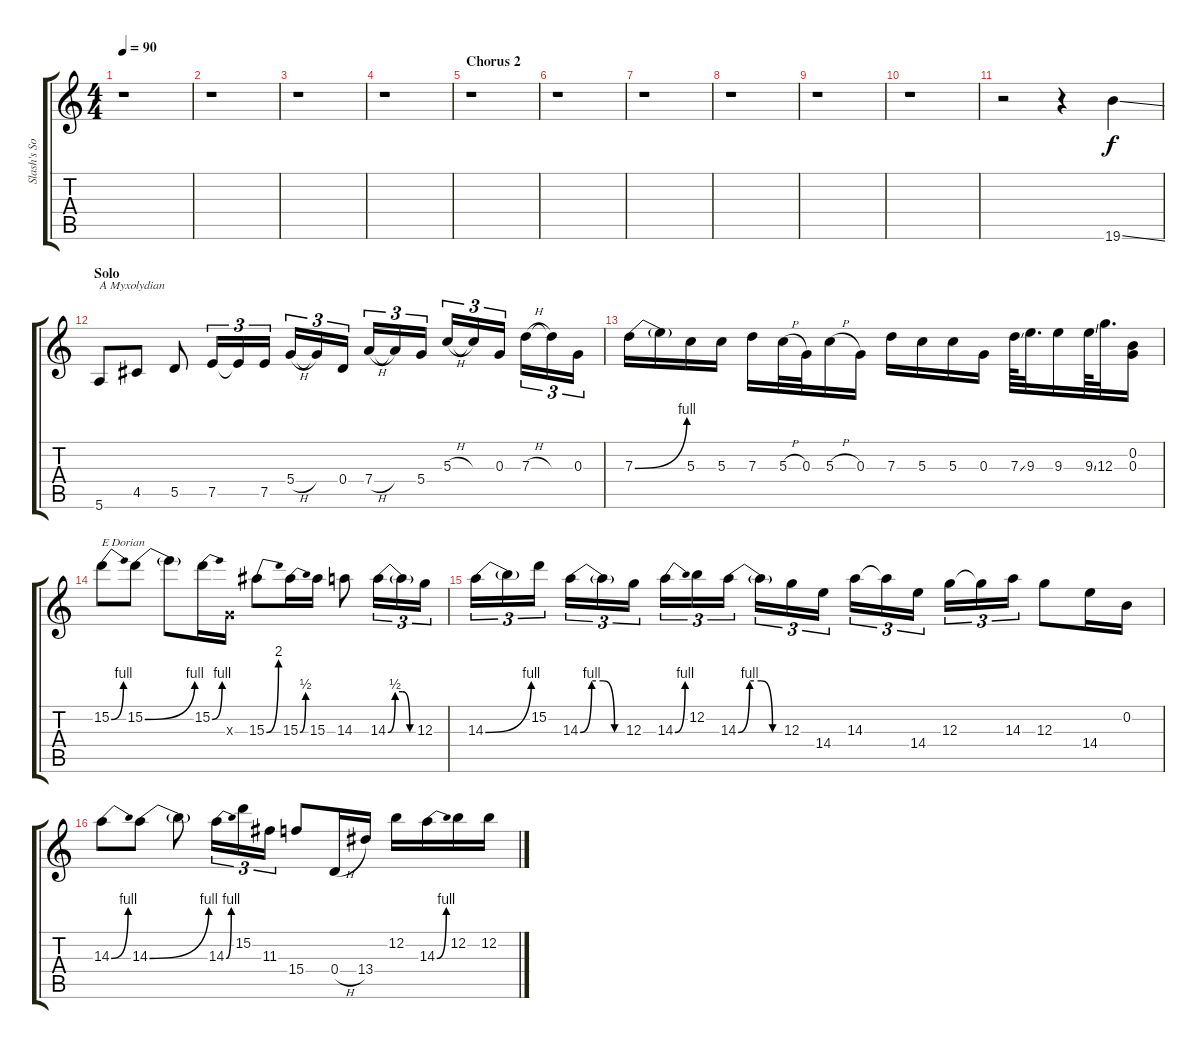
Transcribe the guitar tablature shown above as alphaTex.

\track ("Slash's Solo" "Slash's So") {instrument distortionguitar}
\staff {score tabs}
\tuning (E4 B3 G3 D3 A2 E2) {hide}
\ts (4 4)
\tempo 90
\clef g2
\ks c
r.1{dy f} |
r.1 |
r.1 |
r.1 |
\section ("" "Chorus 2")
r.1 |
r.1 |
r.1 |
r.1 |
r.1 |
r.1 |
r.2 r.4 19.6{ss}.4 |
\section ("" "Solo")
5.6.8{txt "A Myxolydian"} 4.5.8 5.5.8 7.5.16{tu (3 2)} 7.5{t}.16{tu (3 2)} 7.5.16{tu (3 2)} 5.4{h}.16{tu (3 2)} 5.4{t}.16{tu (3 2)} 0.4.16{tu (3 2)} 7.4{h}.16{tu (3 2)} 7.4{t}.16{tu (3 2)} 5.4.16{tu (3 2)} 5.3{h}.16{tu (3 2)} 5.3{t}.16{tu (3 2)} 0.3.16{tu (3 2)} 7.3{h}.16{tu (3 2)} 7.3{t}.16{tu (3 2)} 0.3.16{tu (3 2)} |
7.3{be (bend 0 0 60 4)}.16 7.3{t}.16 5.3.16 5.3.16 7.3.16 5.3{h}.32 0.3.32 5.3{h}.16 0.3.16 7.3.16 5.3.16 5.3.16 0.3.16 7.3{ss}.64 9.3.32{d} 9.3.16 9.3{ss}.64 12.3.32{d} (0.2 0.3).16 |
15.2{be (bend 0 0 60 4)}.8{txt "E Dorian"} 15.2{be (bend 0 0 60 4)}.8 15.2{t}.8 15.2{be (bend 0 0 60 4)}.16 0.3{x}.16 15.3{be (bend 0 0 60 8)}.8 15.3{be (bend 0 0 60 2)}.16 15.3.16 14.3.8 14.3{be (custom 0 0 15 2 30 2 45 0 60 0)}.16{tu (3 2)} 14.3{t}.16{tu (3 2)} 12.3.16{tu (3 2)} |
14.3{be (bend 0 0 60 4)}.16{tu (3 2)} 14.3{t}.16{tu (3 2)} 15.2.16{tu (3 2)} 14.3{be (custom 0 0 15 4 30 4 45 0 60 0)}.16{tu (3 2)} 14.3{t}.16{tu (3 2)} 12.3.16{tu (3 2)} 14.3{be (bend 0 0 60 4)}.16{tu (3 2)} 12.2.16{tu (3 2)} 14.3{be (custom 0 0 15 4 30 4 45 0 60 0)}.16{tu (3 2)} 14.3{t}.16{tu (3 2)} 12.3.16{tu (3 2)} 14.4.16{tu (3 2)} 14.3.16{tu (3 2)} 14.3{t}.16{tu (3 2)} 14.4.16{tu (3 2)} 12.3.16{tu (3 2)} 12.3{t}.16{tu (3 2)} 14.3.16{tu (3 2)} 12.3.8 14.4.16 0.2.16 |
14.3{be (bend 0 0 60 4)}.8 14.3{be (bend 0 0 60 4)}.8 14.3{t}.8 14.3{be (bend 0 0 60 4)}.16{tu (3 2)} 15.2.16{tu (3 2)} 11.3.16{tu (3 2)} 15.4.8 0.4{h}.16 13.4.16 12.2.16 14.3{be (bend 0 0 60 4)}.16 12.2.16 12.2.16
